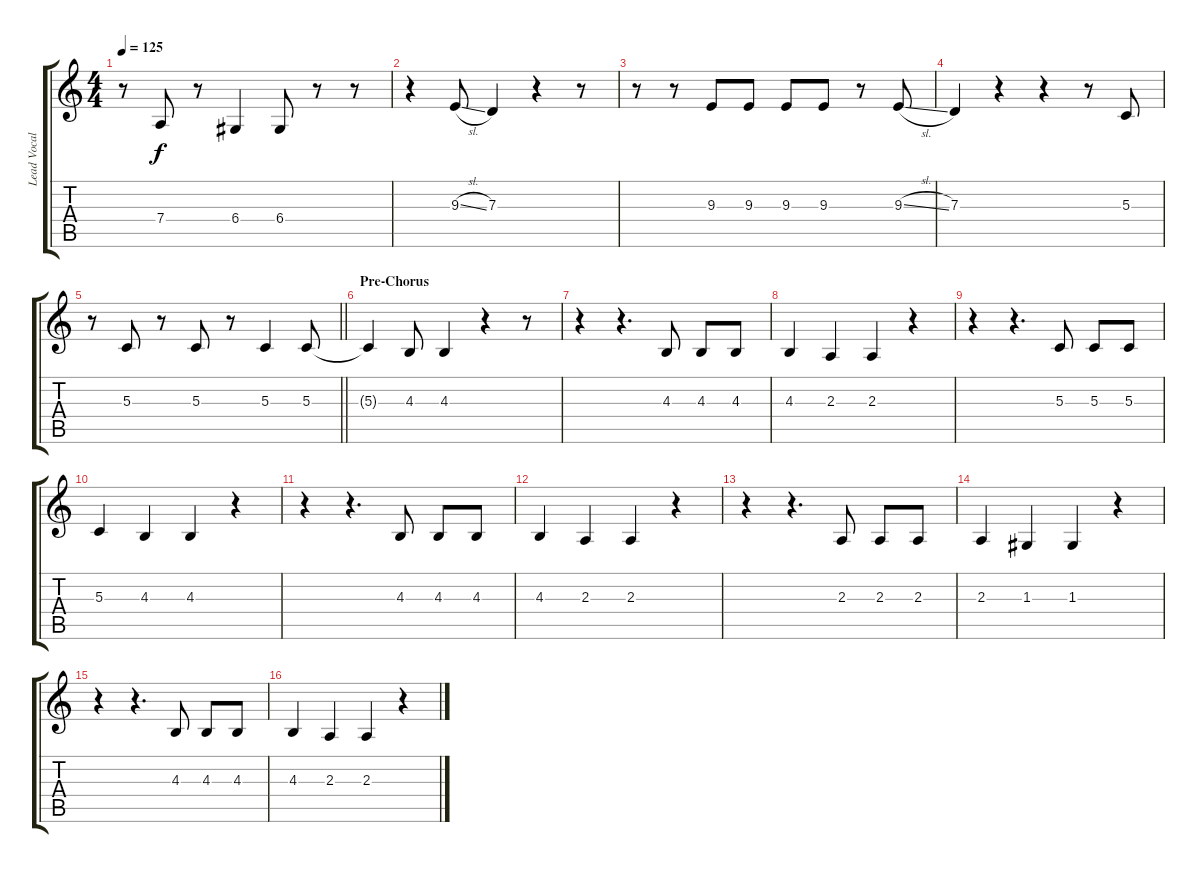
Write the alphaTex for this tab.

\track ("Lead Vocals (Anthony Kiedis)" "Lead Vocal") {instrument oboe}
\staff {score tabs}
\tuning (E4 B3 G3 D3 A2 E2) {hide}
\ts (4 4)
\tempo 125
\clef g2
\ks c
r.8{dy f} 7.4.8 r.8 6.4.4 6.4.8 r.8 r.8 |
r.4 9.3{sl}.8 7.3.4 r.4 r.8 |
r.8 r.8 9.3.8 9.3.8 9.3.8 9.3.8 r.8 9.3{sl}.8 |
7.3.4 r.4 r.4 r.8 5.3.8 |
\barLineRight lightlight
r.8 5.3.8 r.8 5.3.8 r.8 5.3.4 5.3.8 |
\section ("" "Pre-Chorus")
5.3{t}.4 4.3.8 4.3.4 r.4 r.8 |
r.4 r.4{d} 4.3.8 4.3.8 4.3.8 |
4.3.4 2.3.4 2.3.4 r.4 |
r.4 r.4{d} 5.3.8 5.3.8 5.3.8 |
5.3.4 4.3.4 4.3.4 r.4 |
r.4 r.4{d} 4.3.8 4.3.8 4.3.8 |
4.3.4 2.3.4 2.3.4 r.4 |
r.4 r.4{d} 2.3.8 2.3.8 2.3.8 |
2.3.4 1.3.4 1.3.4 r.4 |
r.4 r.4{d} 4.3.8 4.3.8 4.3.8 |
4.3.4 2.3.4 2.3.4 r.4
